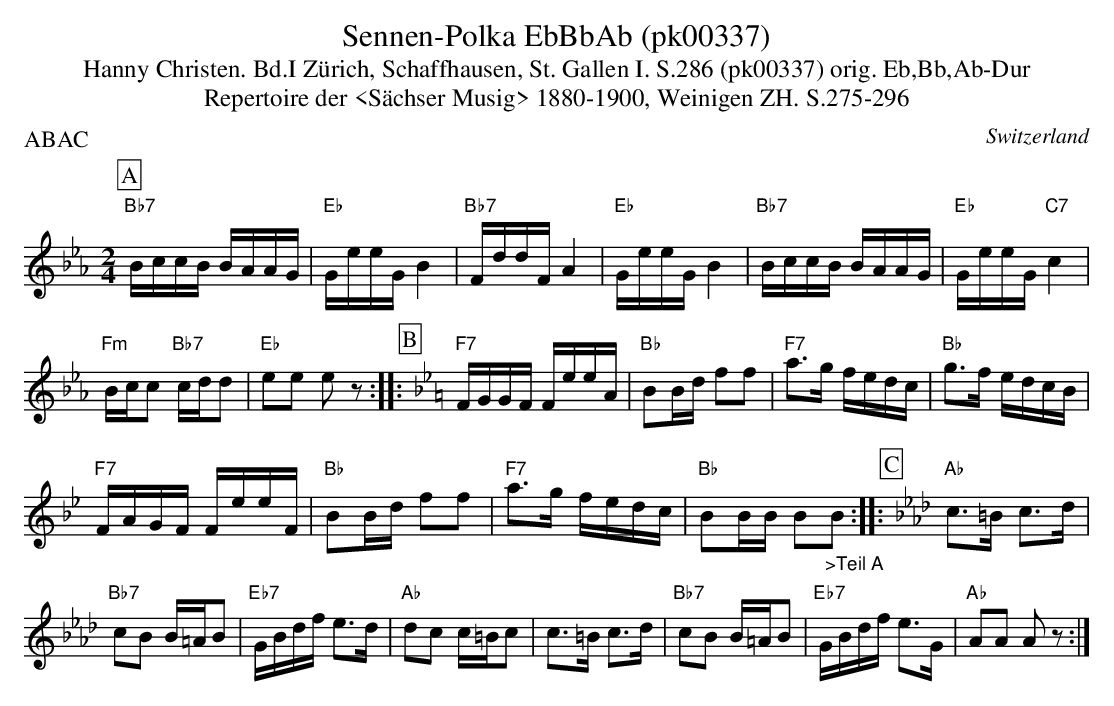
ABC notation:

X:1
T: Sennen-Polka EbBbAb (pk00337)
T:Hanny Christen. Bd.I Zürich, Schaffhausen, St. Gallen I. S.286 (pk00337) orig. Eb,Bb,Ab-Dur
T: Repertoire der <S\"achser Musig> 1880-1900, Weinigen ZH. S.275-296
P:ABAC
M:2/4
L:1/16
O:Switzerland
K:Eb major
[P:A] "Bb7"BccB BAAG | "Eb"GeeGB4 | "Bb7"FddFA4 | "Eb"GeeGB4 | "Bb7"BccB BAAG | "Eb"GeeG"C7"c4 |
"Fm"Bcc2 "Bb7"cdd2 | "Eb"e2e2 e2z2 :: [P:B] [K:Bb] "F7"FGGF FeeA | "Bb"B2Bd f2f2 | "F7"a3g fedc | "Bb"g3f edcB |
"F7"FAGF FeeF | "Bb"B2Bd f2f2 | "F7"a3g fedc | "Bb"B2BB B2"_>Teil A"B2 :: [P:C] [K:Ab]"Ab"c3=B c3d |
"Bb7"c2B2 B=AB2 | "Eb7"GBdf e3d | "Ab"d2c2 c=Bc2 | c3=B c3d | "Bb7"c2B2 B=AB2 | "Eb7"GBdf e3G | "Ab"A2A2 A2z2 :|
